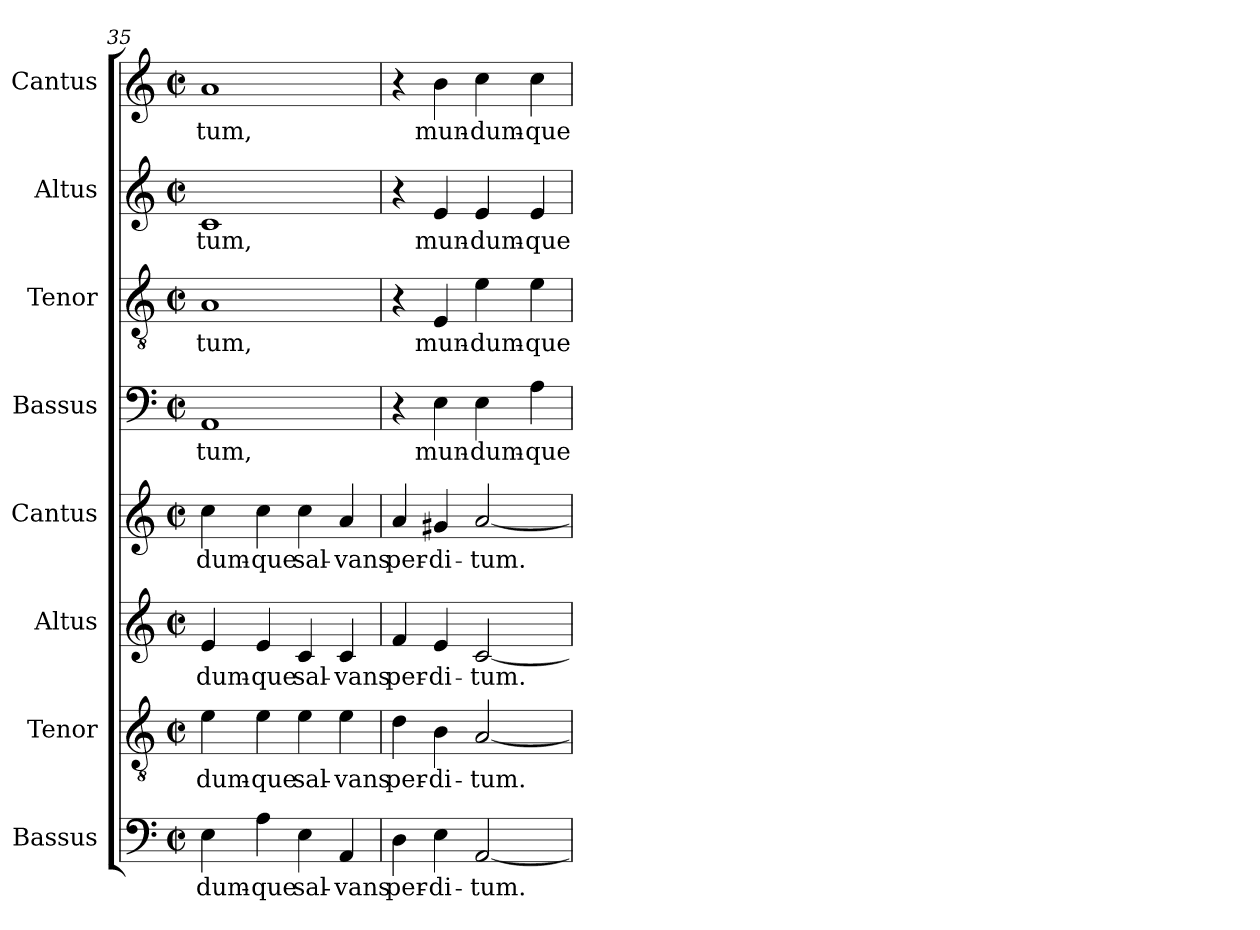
**kern	**text	**kern	**text	**kern	**text	**kern	**text	**kern	**text	**kern	**text	**kern	**text	**kern	**text
*part8	*part8	*part7	*part7	*part6	*part6	*part5	*part5	*part4	*part4	*part3	*part3	*part2	*part2	*part1	*part1
*staff8	*staff8	*staff7	*staff7	*staff6	*staff6	*staff5	*staff5	*staff4	*staff4	*staff3	*staff3	*staff2	*staff2	*staff1	*staff1
*I"Bassus	*	*I"Tenor	*	*I"Altus	*	*I"Cantus	*	*I"Bassus	*	*I"Tenor	*	*I"Altus	*	*I"Cantus	*
*I'B.	*	*I'T.	*	*I'A.	*	*I'S.	*	*I'B.	*	*I'T.	*	*I'A.	*	*I'S.	*
*clefF4	*	*clefGv2	*	*clefG2	*	*clefG2	*	*clefF4	*	*clefGv2	*	*clefG2	*	*clefG2	*
*	*	*ITrd7c12	*	*	*	*	*	*	*	*ITrd7c12	*	*	*	*	*
*k[]	*	*k[]	*	*k[]	*	*k[]	*	*k[]	*	*k[]	*	*k[]	*	*k[]	*
*C:	*	*C:	*	*C:	*	*C:	*	*C:	*	*C:	*	*C:	*	*C:	*
*M2/2	*	*M2/2	*	*M2/2	*	*M2/2	*	*M2/2	*	*M2/2	*	*M2/2	*	*M2/2	*
*met(c|)	*	*met(c|)	*	*met(c|)	*	*met(c|)	*	*met(c|)	*	*met(c|)	*	*met(c|)	*	*met(c|)	*
=35	=35	=35	=35	=35	=35	=35	=35	=35	=35	=35	=35	=35	=35	=35	=35
!	!LO:LY:b:color=#000000	!	!	!	!	!	!	!	!	!	!	!	!	!	!
!	!	!	!LO:LY:b:color=#000000	!	!	!	!	!	!	!	!	!	!	!	!
!	!	!	!	!	!LO:LY:b:color=#000000	!	!	!	!	!	!	!	!	!	!
!	!	!	!	!	!	!	!LO:LY:b:color=#000000	!	!	!	!	!	!	!	!
!	!	!	!	!	!	!	!	!	!LO:LY:b:color=#000000	!	!	!	!	!	!
!	!	!	!	!	!	!	!	!	!	!	!LO:LY:b:color=#000000	!	!	!	!
!	!	!	!	!	!	!	!	!	!	!	!	!	!LO:LY:b:color=#000000	!	!
!	!	!	!	!	!	!	!	!	!	!	!	!	!	!	!LO:LY:b:color=#000000
4Ei\	-dum-	4Ei\	-dum-	4ei/	-dum-	4cci\	-dum-	1AAi	-tum,	1AAi	-tum,	1ci	-tum,	1ai	-tum,
!	!LO:LY:b:color=#000000	!	!	!	!	!	!	!	!	!	!	!	!	!	!
!	!	!	!LO:LY:b:color=#000000	!	!	!	!	!	!	!	!	!	!	!	!
!	!	!	!	!	!LO:LY:b:color=#000000	!	!	!	!	!	!	!	!	!	!
!	!	!	!	!	!	!	!LO:LY:b:color=#000000	!	!	!	!	!	!	!	!
4Ai\	-que	4Ei\	-que	4ei/	-que	4cci\	-que	.	.	.	.	.	.	.	.
!	!LO:LY:b:color=#000000	!	!	!	!	!	!	!	!	!	!	!	!	!	!
!	!	!	!LO:LY:b:color=#000000	!	!	!	!	!	!	!	!	!	!	!	!
!	!	!	!	!	!LO:LY:b:color=#000000	!	!	!	!	!	!	!	!	!	!
!	!	!	!	!	!	!	!LO:LY:b:color=#000000	!	!	!	!	!	!	!	!
4Ei\	sal-	4Ei\	sal-	4ci/	sal-	4cci\	sal-	.	.	.	.	.	.	.	.
!	!LO:LY:b:color=#000000	!	!	!	!	!	!	!	!	!	!	!	!	!	!
!	!	!	!LO:LY:b:color=#000000	!	!	!	!	!	!	!	!	!	!	!	!
!	!	!	!	!	!LO:LY:b:color=#000000	!	!	!	!	!	!	!	!	!	!
!	!	!	!	!	!	!	!LO:LY:b:color=#000000	!	!	!	!	!	!	!	!
4AAi/	-vans	4Ei\	-vans	4ci/	-vans	4ai/	-vans	.	.	.	.	.	.	.	.
=36	=36	=36	=36	=36	=36	=36	=36	=36	=36	=36	=36	=36	=36	=36	=36
!	!LO:LY:b:color=#000000	!	!	!	!	!	!	!	!	!	!	!	!	!	!
!	!	!	!LO:LY:b:color=#000000	!	!	!	!	!	!	!	!	!	!	!	!
!	!	!	!	!	!LO:LY:b:color=#000000	!	!	!	!	!	!	!	!	!	!
!	!	!	!	!	!	!	!LO:LY:b:color=#000000	!	!	!	!	!	!	!	!
4Di\	per-	4Di\	per-	4fi/	per-	4ai/	per-	4r	.	4r	.	4r	.	4r	.
!	!LO:LY:b:color=#000000	!	!	!	!	!	!	!	!	!	!	!	!	!	!
!	!	!	!LO:LY:b:color=#000000	!	!	!	!	!	!	!	!	!	!	!	!
!	!	!	!	!	!LO:LY:b:color=#000000	!	!	!	!	!	!	!	!	!	!
!	!	!	!	!	!	!	!LO:LY:b:color=#000000	!	!	!	!	!	!	!	!
!	!	!	!	!	!	!	!	!	!LO:LY:b:color=#000000	!	!	!	!	!	!
!	!	!	!	!	!	!	!	!	!	!	!LO:LY:b:color=#000000	!	!	!	!
!	!	!	!	!	!	!	!	!	!	!	!	!	!LO:LY:b:color=#000000	!	!
!	!	!	!	!	!	!	!	!	!	!	!	!	!	!	!LO:LY:b:color=#000000
4Ei\	-di-	4BBi\	-di-	4ei/	-di-	4g#Xi/	-di-	4Ei\	mun-	4EEi/	mun-	4ei/	mun-	4bi\	mun-
!	!LO:LY:b:color=#000000	!	!	!	!	!	!	!	!	!	!	!	!	!	!
!	!	!	!LO:LY:b:color=#000000	!	!	!	!	!	!	!	!	!	!	!	!
!	!	!	!	!	!LO:LY:b:color=#000000	!	!	!	!	!	!	!	!	!	!
!	!	!	!	!	!	!	!LO:LY:b:color=#000000	!	!	!	!	!	!	!	!
!	!	!	!	!	!	!	!	!	!LO:LY:b:color=#000000	!	!	!	!	!	!
!	!	!	!	!	!	!	!	!	!	!	!LO:LY:b:color=#000000	!	!	!	!
!	!	!	!	!	!	!	!	!	!	!	!	!	!LO:LY:b:color=#000000	!	!
!	!	!	!	!	!	!	!	!	!	!	!	!	!	!	!LO:LY:b:color=#000000
[<2AAi/	-tum.	[<2AAi/	-tum.	[<2ci/	-tum.	[<2ai/	-tum.	4Ei\	-dum-	4Ei\	-dum-	4ei/	-dum-	4cci\	-dum-
!	!	!	!	!	!	!	!	!	!LO:LY:b:color=#000000	!	!	!	!	!	!
!	!	!	!	!	!	!	!	!	!	!	!LO:LY:b:color=#000000	!	!	!	!
!	!	!	!	!	!	!	!	!	!	!	!	!	!LO:LY:b:color=#000000	!	!
!	!	!	!	!	!	!	!	!	!	!	!	!	!	!	!LO:LY:b:color=#000000
.	.	.	.	.	.	.	.	4Ai\	-que	4Ei\	-que	4ei/	-que	4cci\	-que
=	=	=	=	=	=	=	=	=	=	=	=	=	=	=	=
*-	*-	*-	*-	*-	*-	*-	*-	*-	*-	*-	*-	*-	*-	*-	*-
